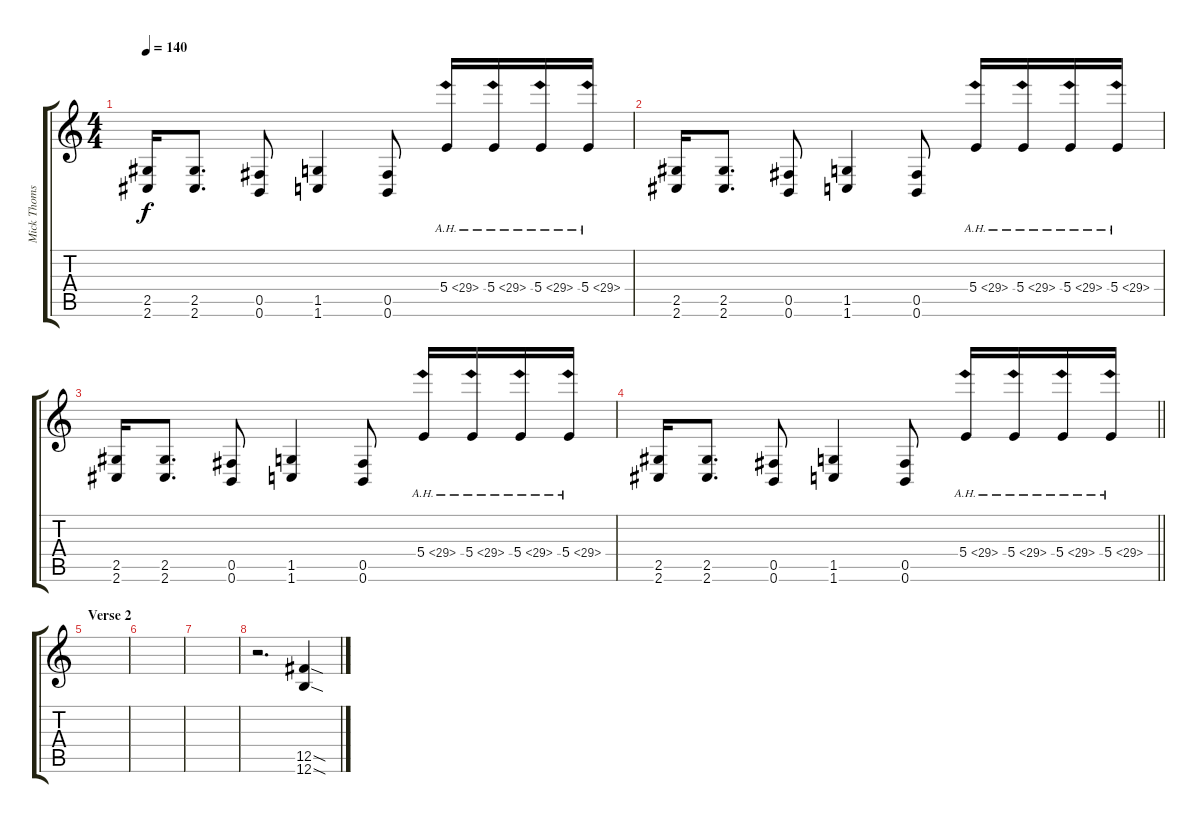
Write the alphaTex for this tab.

\track ("Mick Thomson" "Mick Thoms") {instrument distortionguitar}
\staff {score tabs}
\tuning (Db4 Ab3 E3 B2 Gb2 B1) {hide}
\ts (4 4)
\tempo 140
\clef g2
\ks c
(2.5 2.6).16{dy f} (2.5 2.6).8{d} (0.5 0.6).8 (1.5 1.6).4 (0.5 0.6).8 5.4{ah 24}.16 5.4{ah 24}.16 5.4{ah 24}.16 5.4{ah 24}.16 |
(2.5 2.6).16 (2.5 2.6).8{d} (0.5 0.6).8 (1.5 1.6).4 (0.5 0.6).8 5.4{ah 24}.16 5.4{ah 24}.16 5.4{ah 24}.16 5.4{ah 24}.16 |
(2.5 2.6).16 (2.5 2.6).8{d} (0.5 0.6).8 (1.5 1.6).4 (0.5 0.6).8 5.4{ah 24}.16 5.4{ah 24}.16 5.4{ah 24}.16 5.4{ah 24}.16 |
\barLineRight lightlight
(2.5 2.6).16 (2.5 2.6).8{d} (0.5 0.6).8 (1.5 1.6).4 (0.5 0.6).8 5.4{ah 24}.16 5.4{ah 24}.16 5.4{ah 24}.16 5.4{ah 24}.16 |
\section ("" "Verse 2")
|
|
|
r.2{d} (12.5{sod} 12.6{sod}).4{volume 9 instrument overdrivenguitar}
